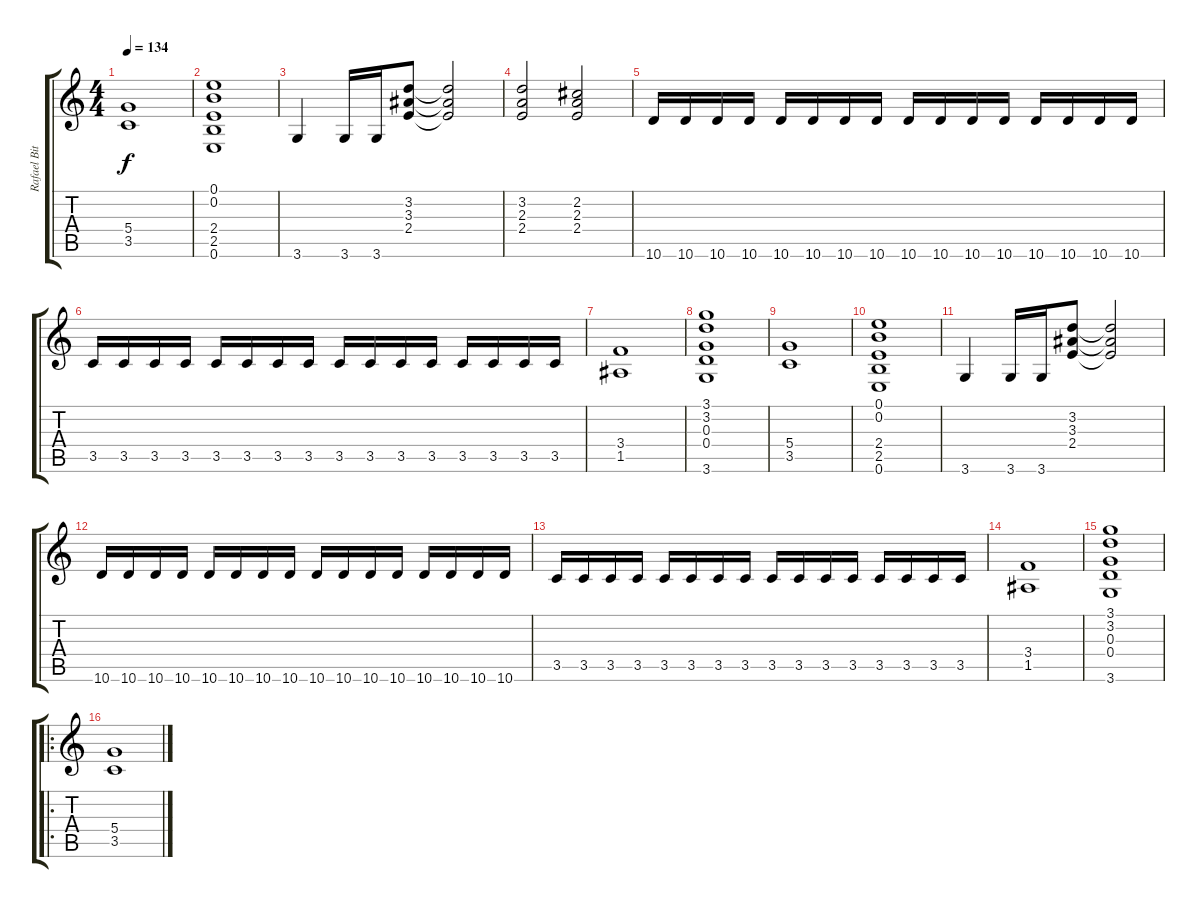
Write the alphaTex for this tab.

\track ("Rafael Bittencourt" "Rafael Bit") {instrument distortionguitar}
\staff {score tabs}
\tuning (E4 B3 G3 D3 A2 E2) {hide}
\ts (4 4)
\tempo 134
\clef g2
\ks c
(5.4 3.5).1{dy f} |
(0.1 0.2 2.4 2.5 0.6).1 |
3.6.4 3.6.16 3.6.16 (3.2 3.3 2.4).8 (3.2{t} 3.3{t} 2.4{t}).2 |
(3.2 2.3 2.4).2 (2.2 2.3 2.4).2 |
10.6.16 10.6.16 10.6.16 10.6.16 10.6.16 10.6.16 10.6.16 10.6.16 10.6.16 10.6.16 10.6.16 10.6.16 10.6.16 10.6.16 10.6.16 10.6.16 |
3.5.16 3.5.16 3.5.16 3.5.16 3.5.16 3.5.16 3.5.16 3.5.16 3.5.16 3.5.16 3.5.16 3.5.16 3.5.16 3.5.16 3.5.16 3.5.16 |
(3.4 1.5).1 |
(3.1 3.2 0.3 0.4 3.6).1 |
(5.4 3.5).1 |
(0.1 0.2 2.4 2.5 0.6).1 |
3.6.4 3.6.16 3.6.16 (3.2 3.3 2.4).8 (3.2{t} 3.3{t} 2.4{t}).2 |
10.6.16 10.6.16 10.6.16 10.6.16 10.6.16 10.6.16 10.6.16 10.6.16 10.6.16 10.6.16 10.6.16 10.6.16 10.6.16 10.6.16 10.6.16 10.6.16 |
3.5.16 3.5.16 3.5.16 3.5.16 3.5.16 3.5.16 3.5.16 3.5.16 3.5.16 3.5.16 3.5.16 3.5.16 3.5.16 3.5.16 3.5.16 3.5.16 |
(3.4 1.5).1 |
(3.1 3.2 0.3 0.4 3.6).1 |
\ro
(5.4 3.5).1
